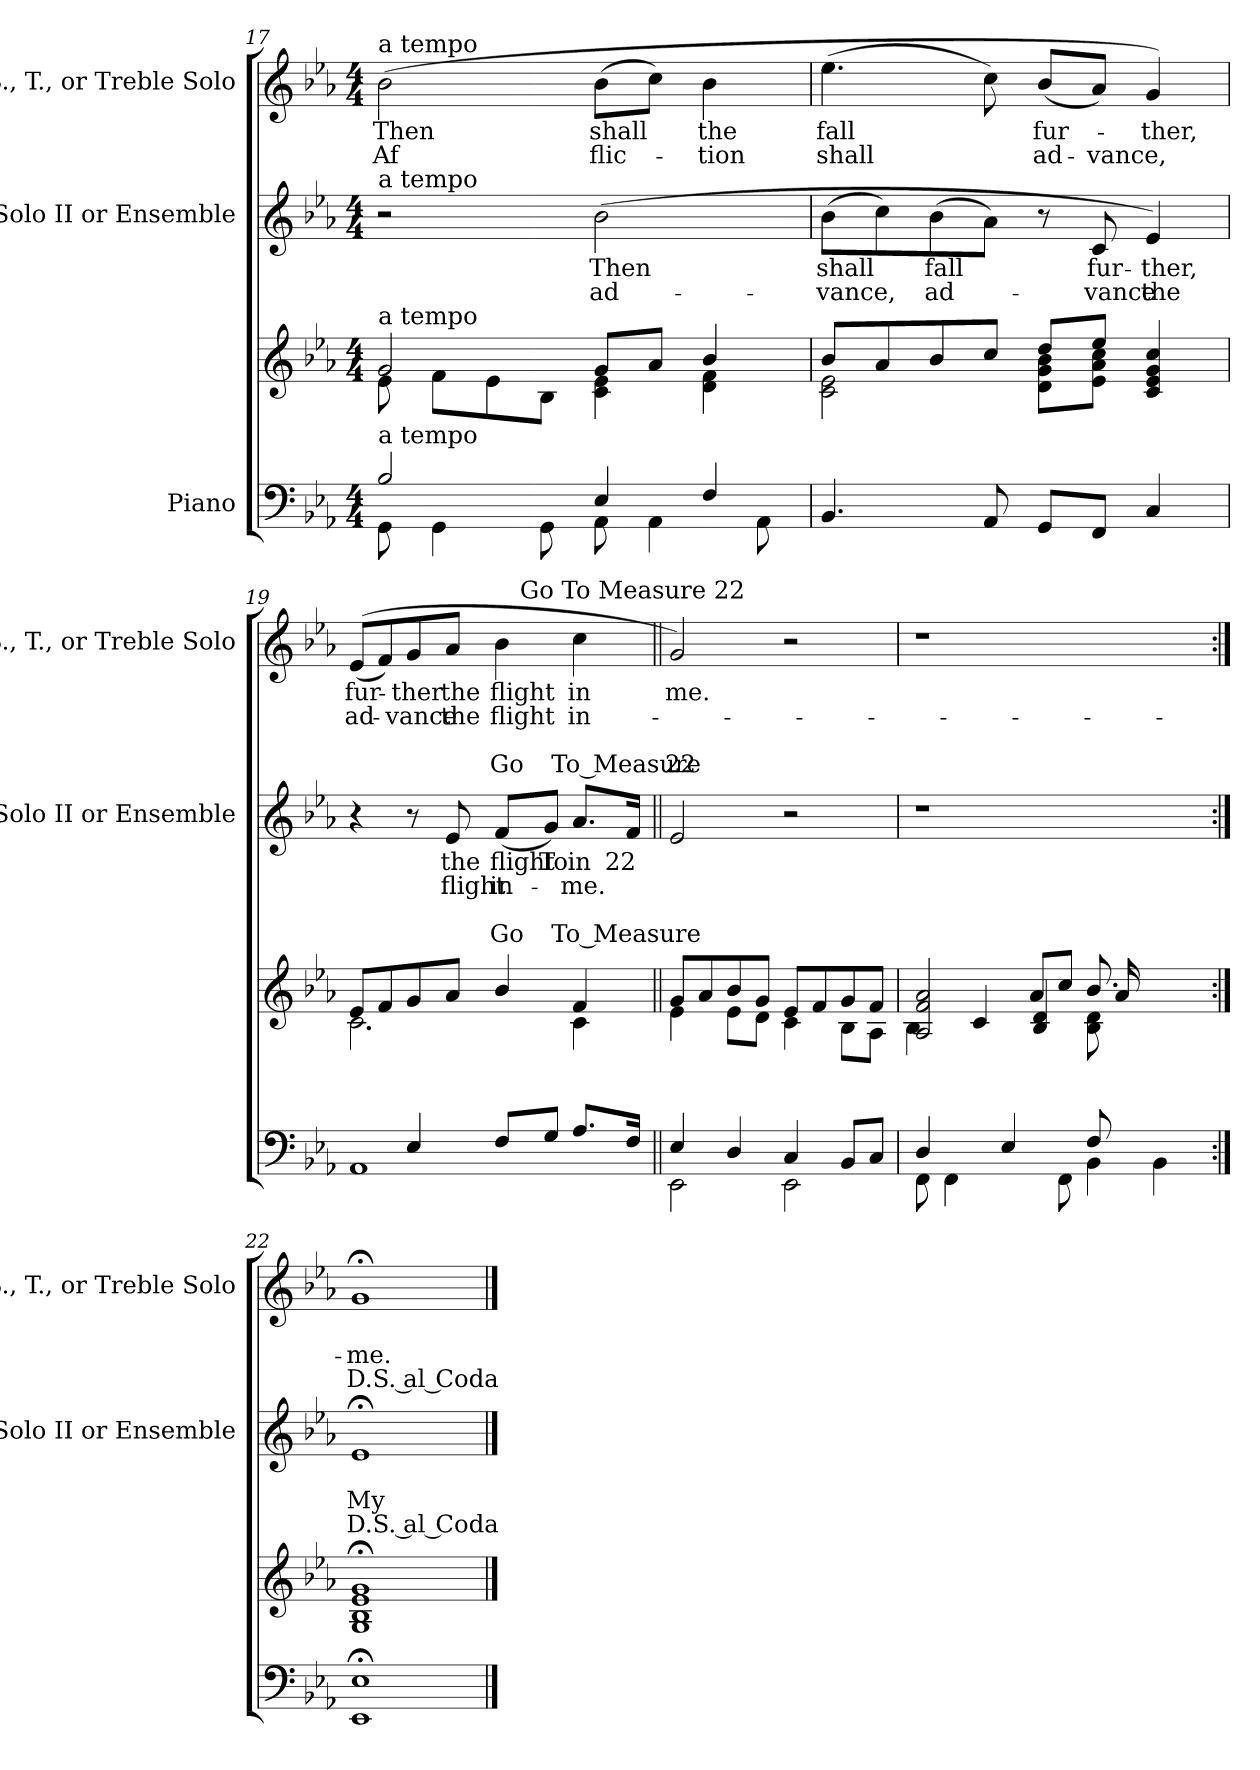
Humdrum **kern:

**kern	**kern	**kern	**text	**text	**text	**text	**kern	**text	**text	**text	**text
*part3	*part3	*part2	*part2	*part2	*part2	*part2	*part1	*part1	*part1	*part1	*part1
*staff4	*staff3	*staff2	*staff2	*staff2	*staff2	*staff2	*staff1	*staff1	*staff1	*staff1	*staff1
*I"Piano	*	*I"Solo II or Ensemble	*	*	*	*	*I"S., T., or Treble Solo	*	*	*	*
*	*	*I'Solo II or Ensemble	*	*	*	*	*I'S., T., or Treble Solo	*	*	*	*
*clefF4	*clefG2	*clefG2	*	*	*	*	*clefG2	*	*	*	*
*k[b-e-a-]	*k[b-e-a-]	*k[b-e-a-]	*	*	*	*	*k[b-e-a-]	*	*	*	*
*E-:	*E-:	*E-:	*	*	*	*	*E-:	*	*	*	*
*M4/4	*M4/4	*M4/4	*	*	*	*	*M4/4	*	*	*	*
=17	=17	=17	=17	=17	=17	=17	=17	=17	=17	=17	=17
*^	*^	*	*	*	*	*	*	*	*	*	*
!	!	!	!	!	!	!	!	!	!LO:TX:a:t=a tempo	!	!	!	!
!	!	!	!	!LO:TX:a:t=a tempo	!	!	!	!	!	!	!	!	!
!	!	!LO:TX:a:t=a tempo	!	!	!	!	!	!	!	!	!	!	!
!LO:TX:a:t=a tempo	!	!	!	!	!	!	!	!	!	!	!	!	!
!	!	!	!	!	!	!	!	!	!	!LO:LY:b	!LO:LY:b	!	!
2B-/	8GG\	8e-\	2g/	2r	.	.	.	.	(>2b-\	Then	Af	.	.
.	4GG\	8f\L	.	.	.	.	.	.	.	.	.	.	.
.	.	8e-\	.	.	.	.	.	.	.	.	.	.	.
.	8GG\	8B-\J	.	.	.	.	.	.	.	.	.	.	.
!	!	!	!	!	!LO:LY:b	!LO:LY:b	!	!	!	!LO:LY:b	!LO:LY:b	!	!
8AA-\	4E-/	8g/L	4c\ 4e-\	(>2b-\	Then	ad-	.	.	(>8b-\L	shall	flic-	.	.
4AA-\	.	8a-/J	.	.	.	.	.	.	8cc\J)	.	.	.	.
!	!	!	!	!	!	!	!	!	!	!LO:LY:b	!LO:LY:b	!	!
.	4F/	4d\ 4f\	4b-/	.	.	.	.	.	4b-\	the	-tion	.	.
8AA-\	.	.	.	.	.	.	.	.	.	.	.	.	.
*v	*v	*	*	*	*	*	*	*	*	*	*	*	*
=18	=18	=18	=18	=18	=18	=18	=18	=18	=18	=18	=18	=18
!	!	!	!	!LO:LY:b	!LO:LY:b	!	!	!	!LO:LY:b	!LO:LY:b	!	!
4.BB-/	2c\ 2e-\	8b-/L	(<8b-\L	shall	-vance,	.	.	(<4.ee-\	fall	shall	.	.
.	.	8a-/	8cc\)	.	.	.	.	.	.	.	.	.
!	!	!	!	!LO:LY:b	!LO:LY:b	!	!	!	!	!	!	!
.	.	8b-/	(<8b-\	fall	ad-	.	.	.	.	.	.	.
8AA-/	.	8cc/J	8a-\J)	.	.	.	.	8cc\)	.	.	.	.
!	!	!	!	!	!	!	!	!	!LO:LY:b	!LO:LY:b	!	!
8GG/L	8d\ 8g\ 8b-\L	8dd/L	8r	.	.	.	.	(<8b-/L	fur-	ad-	.	.
!	!	!	!	!LO:LY:b	!LO:LY:b	!	!	!	!	!LO:LY:b	!	!
8FF/J	8e-\ 8a-\ 8cc\J	8ee-/J	8c/	fur-	-vance	.	.	8a-/J)	.	-vance,	.	.
!	!	!	!	!LO:LY:b	!LO:LY:b	!	!	!	!LO:LY:b	!	!	!
4C/	4ryy	4c/ 4e-/ 4g/ 4cc/	4e-/)	-ther,	the	.	.	4g/)	-ther,	.	.	.
!!LO:LB:g=z
=19	=19	=19	=19	=19	=19	=19	=19	=19	=19	=19	=19	=19
*^	*	*	*	*	*	*	*	*	*	*	*	*
!	!	!	!	!	!	!	!	!	!LO:TX:a:t=1 9	!	!	!	!
!	!	!	!	!	!	!	!	!	!	!LO:LY:b	!LO:LY:b	!	!
*	*	*	*	*	*	*	*	*	*^	*	*	*	*
1AA-	4ryy	2.c\	8e-/L	4r	.	.	.	.	(<(>8e-/L	2ryy	fur-	ad-	.	.
.	.	.	8f/	.	.	.	.	.	8f/)	.	.	.	.	.
!	!	!	!	!	!	!	!	!	!	!	!LO:LY:b	!LO:LY:b	!	!
.	4E-/	.	8g/	8r	.	.	.	.	8g/	.	-ther	-vance	.	.
!	!	!	!	!	!LO:LY:b	!LO:LY:b	!	!	!	!	!LO:LY:b	!LO:LY:b	!	!
.	.	.	8a-/J	8e-/	the	flight	.	.	8a-/J	.	the	the	.	.
!	!	!	!	!	!LO:LY:b	!LO:LY:b	!	!LO:LY:b	!	!	!LO:LY:b	!LO:LY:b	!	!LO:LY:b
.	8F/L	.	4b-/	(<8f/L	flight	in-	.	Go	4b-\	16ryy	flight	flight	.	Go
!	!	!	!	!	!	!	!	!	!	!LO:TX:a:t=Go To Measure 22	!	!	!	!
.	.	.	.	.	.	.	.	.	.	4..ryy	.	.	.	.
!	!	!	!	!	!LO:LY:b	!	!	!	!	!	!	!	!	!
.	8G/J	.	.	8g/J)	To	.	.	.	.	.	.	.	.	.
!	!	!	!	!	!LO:LY:b	!LO:LY:b	!	!LO:LY:b	!	!	!LO:LY:b	!LO:LY:b	!	!LO:LY:b
.	8.A-/L	4c\	4f/	8.a-/L	in	-me.	.	To Measure	4cc\	.	in	in-	.	To Measure
!	!	!	!	!	!LO:LY:b	!	!	!	!	!	!	!	!	!
.	16F/Jk	.	.	16f/Jk	22	.	.	.	.	.	.	.	.	.
=20||	=20||	=20||	=20||	=20||	=20||	=20||	=20||	=20||	=20||	=20||	=20||	=20||	=20||	=20||
!	!	!	!	!	!	!	!	!	!	!	!LO:LY:b	!	!	!LO:LY:b
*	*	*	*	*	*	*	*	*	*v	*v	*	*	*	*
2EE-\	4E-/	4e-\	8g/L	2e-/	.	.	.	.	2g/)	me.	.	.	22
.	.	.	8a-/	.	.	.	.	.	.	.	.	.	.
.	4D/	8e-\L	8b-/	.	.	.	.	.	.	.	.	.	.
.	.	8d\J	8g/J	.	.	.	.	.	.	.	.	.	.
2EE-\	4C/	4c\	8e-/L	2r	.	.	.	.	2r	.	.	.	.
.	.	.	8f/	.	.	.	.	.	.	.	.	.	.
.	8BB-/L	8B-\L	8g/	.	.	.	.	.	.	.	.	.	.
.	8C/J	8A-\J	8f/J	.	.	.	.	.	.	.	.	.	.
=21	=21	=21	=21	=21	=21	=21	=21	=21	=21	=21	=21	=21	=21
*^	*^	*	*^	*	*	*	*	*	*	*	*	*	*
!	!	!	!	!	!	!	!LO:N:vis=1	!	!	!	!	!LO:N:vis=1	!	!	!	!
2..ryy	2.ryy	4D/	8FF\	2A-/ 2f/ 2a-/	4B-\	2..ryy	1r	.	.	.	.	1r	.	.	.	.
.	.	.	4FF\	.	.	.	.	.	.	.	.	.	.	.	.	.
.	.	1ryy	.	.	4c/	.	.	.	.	.	.	.	.	.	.	.
.	.	.	4E-/	.	.	.	.	.	.	.	.	.	.	.	.	.
.	.	.	.	8a-/L	4B-/ 4d/	.	.	.	.	.	.	.	.	.	.	.
.	.	.	8FF\	8cc/J	.	.	.	.	.	.	.	.	.	.	.	.
.	8F/	.	4BB-\	8.b-/	8B-\ 8d\L	.	.	.	.	.	.	.	.	.	.	.
8A-/	4.ryy	.	.	.	4ryy	16a-/	.	.	.	.	.	.	.	.	.	.
.	.	.	.	4ryy	.	4ryy	.	.	.	.	.	.	.	.	.	.
8G/	.	.	4BB-\	.	.	.	4ryy	.	.	.	.	4ryy	.	.	.	.
8F/J	.	.	.	.	16ryy	.	.	.	.	.	.	.	.	.	.	.
.	.	.	.	16ryy	16ryy	16ryy	.	.	.	.	.	.	.	.	.	.
*v	*v	*v	*v	*	*	*	*	*	*	*	*	*	*	*	*	*
=22:|!	=22:|!	=22:|!	=22:|!	=22:|!	=22:|!	=22:|!	=22:|!	=22:|!	=22:|!	=22:|!	=22:|!	=22:|!	=22:|!
!	!	!	!	!	!	!LO:LY:b	!LO:LY:b	!	!	!	!LO:LY:b	!LO:LY:b	!
*	*v	*v	*v	*	*	*	*	*	*	*	*	*	*
1EE-; 1E-;	1G; 1B-; 1e-; 1g;	1e-;	.	My	D.S. al Coda	.	1g;	.	-me.	D.S. al Coda	.
==	==	==	==	==	==	==	==	==	==	==	==
*-	*-	*-	*-	*-	*-	*-	*-	*-	*-	*-	*-
